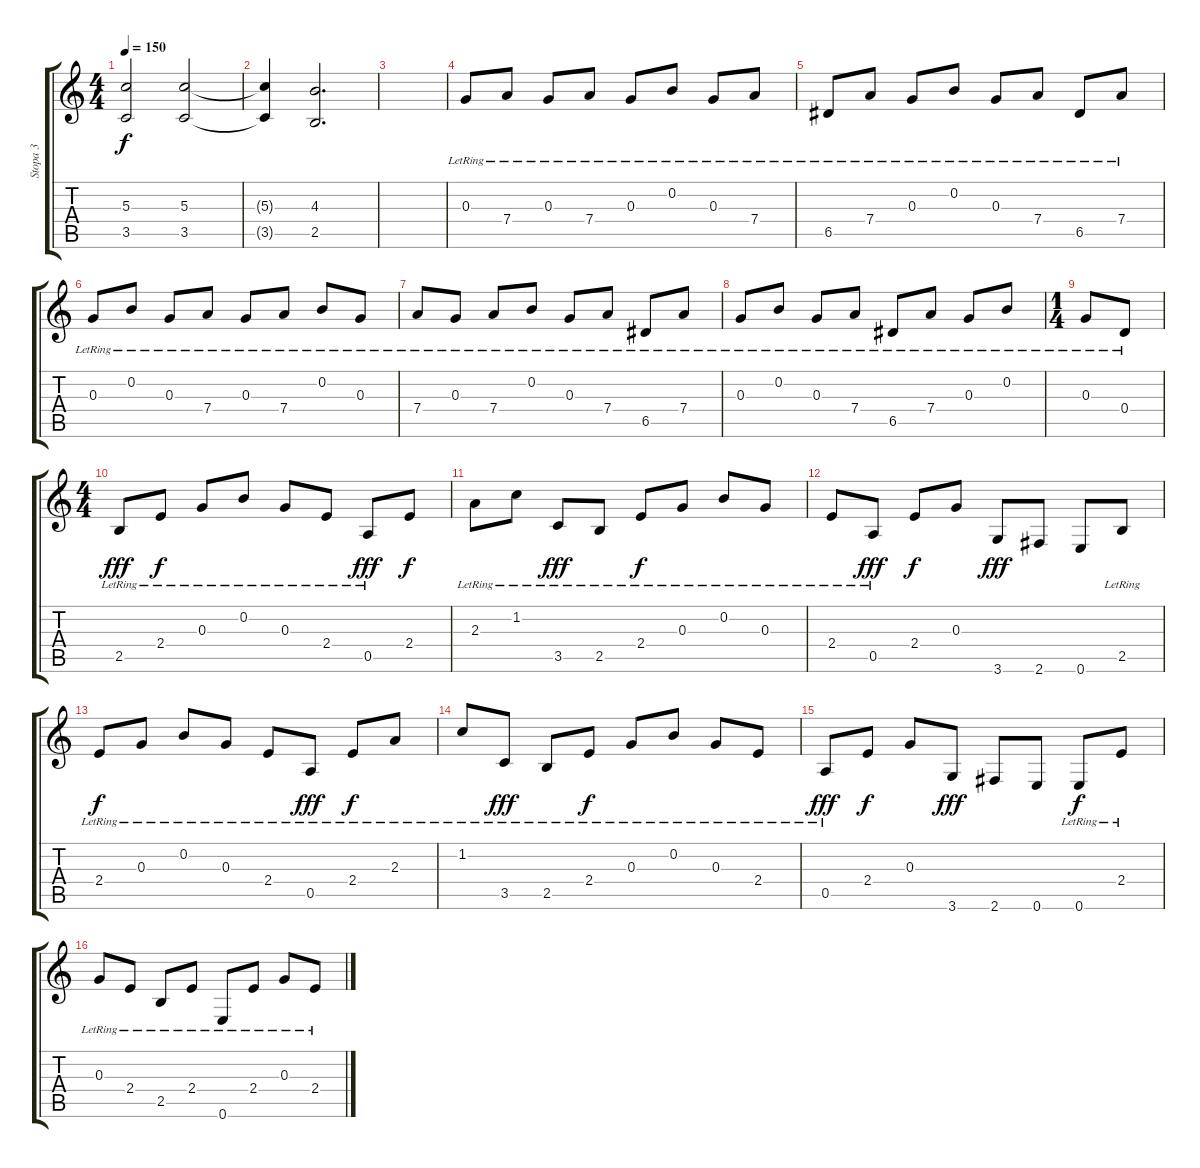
\track ("Stopa 3" "Stopa 3") {instrument distortionguitar}
\staff {score tabs}
\tuning (E4 B3 G3 D3 A2 E2) {hide}
\ts (4 4)
\tempo 150
\clef g2
\ks c
(5.3{t} 3.5{t}).2{dy f} (5.3 3.5).2 |
(5.3{t} 3.5{t}).4 (4.3 2.5).2{d} |
|
0.3{lr}.8 7.4{lr}.8 0.3{lr}.8 7.4{lr}.8 0.3{lr}.8 0.2{lr}.8 0.3{lr}.8 7.4{lr}.8 |
6.5{lr}.8 7.4{lr}.8 0.3{lr}.8 0.2{lr}.8 0.3{lr}.8 7.4{lr}.8 6.5{lr}.8 7.4{lr}.8 |
0.3{lr}.8 0.2{lr}.8 0.3{lr}.8 7.4{lr}.8 0.3{lr}.8 7.4{lr}.8 0.2{lr}.8 0.3{lr}.8 |
7.4{lr}.8 0.3{lr}.8 7.4{lr}.8 0.2{lr}.8 0.3{lr}.8 7.4{lr}.8 6.5{lr}.8 7.4{lr}.8 |
0.3{lr}.8 0.2{lr}.8 0.3{lr}.8 7.4{lr}.8 6.5{lr}.8 7.4{lr}.8 0.3{lr}.8 0.2{lr}.8 |
\ts (1 4)
0.3{lr}.8 0.4{lr}.8 |
\ts (4 4)
2.5{lr}.8{dy fff} 2.4{lr}.8{dy f} 0.3{lr}.8 0.2{lr}.8 0.3{lr}.8 2.4{lr}.8 0.5{lr}.8{dy fff} 2.4.8{dy f} |
2.3{lr}.8 1.2{lr}.8 3.5{lr}.8{dy fff} 2.5{lr}.8 2.4{lr}.8{dy f} 0.3{lr}.8 0.2{lr}.8 0.3{lr}.8 |
2.4{lr}.8 0.5{lr}.8{dy fff} 2.4.8{dy f} 0.3.8 3.6.8{dy fff} 2.6.8 0.6.8 2.5{lr}.8 |
2.4{lr}.8{dy f} 0.3{lr}.8 0.2{lr}.8 0.3{lr}.8 2.4{lr}.8 0.5{lr}.8{dy fff} 2.4{lr}.8{dy f} 2.3{lr}.8 |
1.2{lr}.8 3.5{lr}.8{dy fff} 2.5{lr}.8 2.4{lr}.8{dy f} 0.3{lr}.8 0.2{lr}.8 0.3{lr}.8 2.4{lr}.8 |
0.5{lr}.8{dy fff} 2.4.8{dy f} 0.3.8 3.6.8{dy fff} 2.6.8 0.6.8 0.6{lr}.8{dy f} 2.4{lr}.8 |
0.3{lr}.8 2.4{lr}.8 2.5{lr}.8 2.4{lr}.8 0.6{lr}.8 2.4{lr}.8 0.3{lr}.8 2.4{lr}.8
